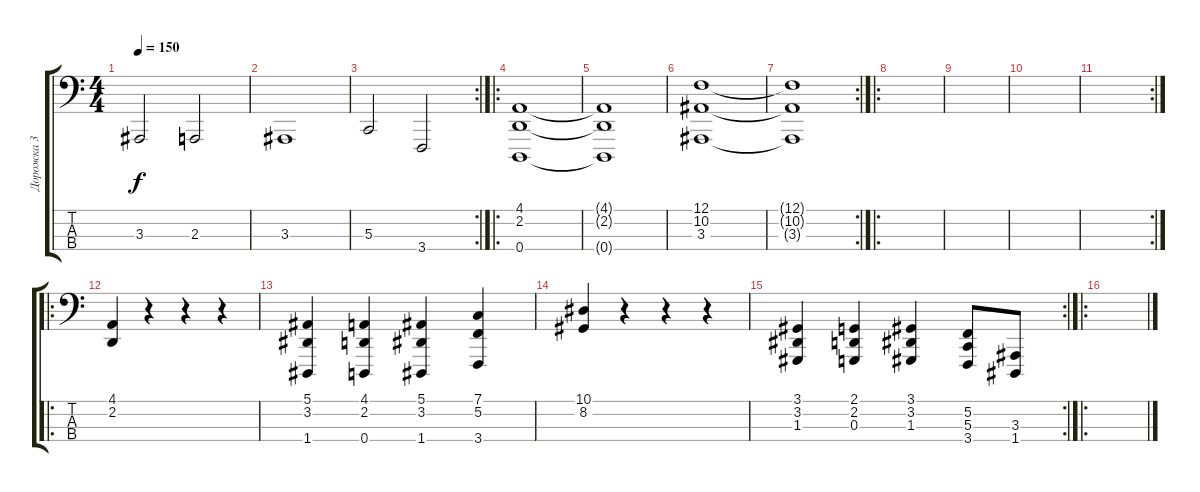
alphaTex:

\track ("Дорожка 3" "Дорожка 3") {instrument stringensemble1}
\staff {score tabs}
\tuning (F2 C2 G1 D1) {hide}
\ts (4 4)
\tempo 150
\clef f4
\ks c
3.3.2{dy f} 2.3.2 |
3.3.1 |
\rc 2
5.3.2 3.4.2 |
\ro
(4.1 2.2 0.4).1 |
(4.1{t} 2.2{t} 0.4{t}).1 |
(12.1 10.2 3.3).1 |
\rc 2
(12.1{t} 10.2{t} 3.3{t}).1 |
\ro
|
|
|
\rc 2
|
\ro
(4.1 2.2).4 r.4 r.4 r.4 |
(5.1 3.2 1.4).4 (4.1 2.2 0.4).4 (5.1 3.2 1.4).4 (7.1 5.2 3.4).4 |
(10.1 8.2).4 r.4 r.4 r.4 |
\rc 2
(3.1 3.2 1.3).4 (2.1 2.2 0.3).4 (3.1 3.2 1.3).4 (5.2 5.3 3.4).8 (3.3 1.4).8 |
\ro
